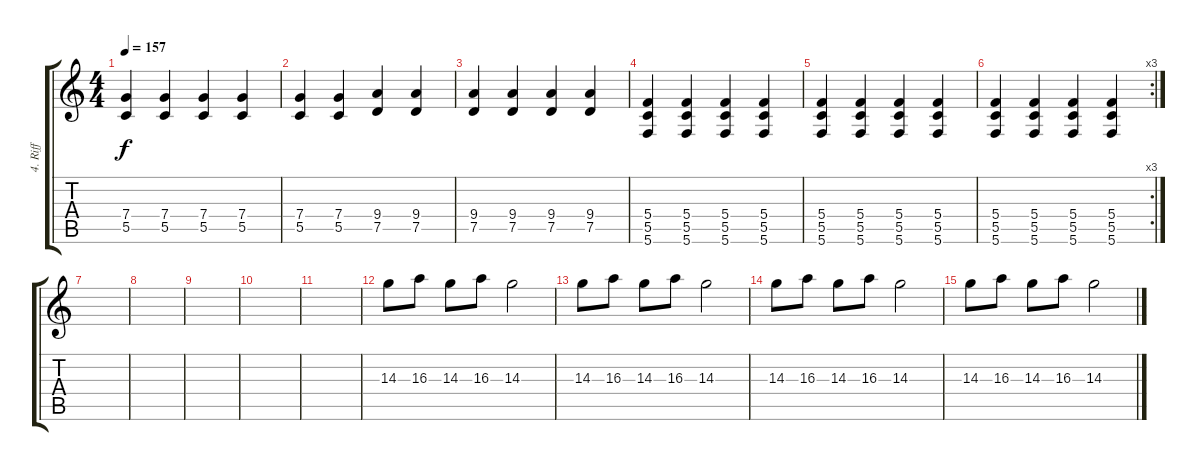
\track ("4. Riff" "4. Riff") {instrument electricguitarmuted}
\staff {score tabs}
\tuning (D4 A3 F3 C3 G2 C2) {hide}
\ts (4 4)
\tempo 157
\clef g2
\ks c
(7.4 5.5).4{dy f} (7.4 5.5).4 (7.4 5.5).4 (7.4 5.5).4 |
(7.4 5.5).4 (7.4 5.5).4 (9.4 7.5).4 (9.4 7.5).4 |
(9.4 7.5).4 (9.4 7.5).4 (9.4 7.5).4 (9.4 7.5).4 |
(5.4 5.5 5.6).4 (5.4 5.5 5.6).4 (5.4 5.5 5.6).4 (5.4 5.5 5.6).4 |
(5.4 5.5 5.6).4 (5.4 5.5 5.6).4 (5.4 5.5 5.6).4 (5.4 5.5 5.6).4 |
\rc 3
(5.4 5.5 5.6).4 (5.4 5.5 5.6).4 (5.4 5.5 5.6).4 (5.4 5.5 5.6).4 |
|
|
|
|
|
14.3.8 16.3.8 14.3.8 16.3.8 14.3.2 |
14.3.8 16.3.8 14.3.8 16.3.8 14.3.2 |
14.3.8 16.3.8 14.3.8 16.3.8 14.3.2 |
14.3.8 16.3.8 14.3.8 16.3.8 14.3.2
